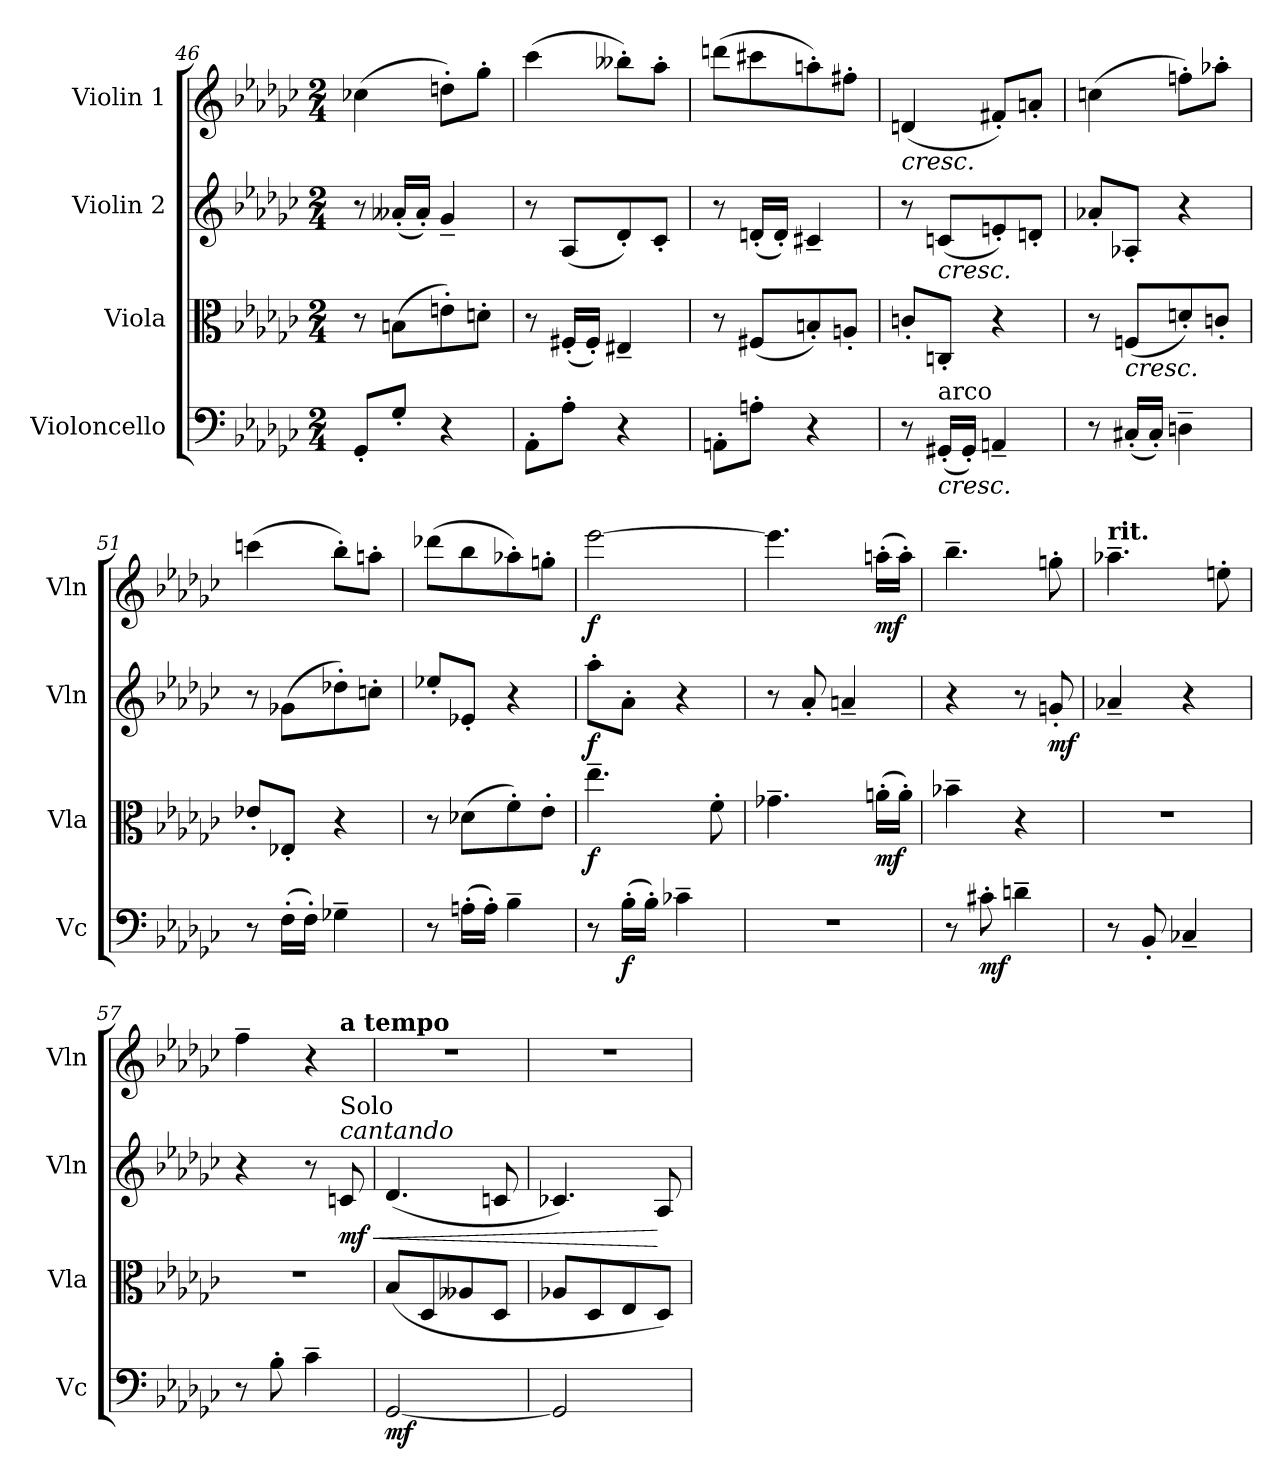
**kern	**dynam	**kern	**dynam	**kern	**dynam	**kern	**dynam
*part4	*part4	*part3	*part3	*part2	*part2	*part1	*part1
*staff4	*staff4	*staff3	*staff3	*staff2	*staff2	*staff1	*staff1
*I"Violoncello	*	*I"Viola	*	*I"Violin 2	*	*I"Violin 1	*
*I'Vc	*	*I'Vla	*	*I'Vln	*	*I'Vln	*
*clefF4	*	*clefC3	*	*clefG2	*	*clefG2	*
*k[b-e-a-d-g-c-]	*	*k[b-e-a-d-g-c-]	*	*k[b-e-a-d-g-c-]	*	*k[b-e-a-d-g-c-]	*
*M2/4	*	*M2/4	*	*M2/4	*	*M2/4	*
=46	=46	=46	=46	=46	=46	=46	=46
8GG-'/L	.	8r	.	8r	.	(4cc-X\	.
8G-'/J	.	(8Bn\L	.	(16a--X'/LL	.	.	.
.	.	.	.	16a--'/JJ)	.	.	.
4r	.	8en'\)	.	4g-~/	.	8ddn'\L)	.
.	.	8dn'\J	.	.	.	8gg-'\J	.
=47	=47	=47	=47	=47	=47	=47	=47
8AA-'\L	.	8r	.	8r	.	(4ccc-\	.
8A-'\J	.	(16F#X'/LL	.	(8A-/L	.	.	.
.	.	16F#'/JJ)	.	.	.	.	.
4r	.	4E#X~/	.	8d-'/)	.	8bb--X'\L)	.
.	.	.	.	8c-'/J	.	8aa-'\J	.
=48	=48	=48	=48	=48	=48	=48	=48
8AAn'\L	.	8r	.	8r	.	(8dddn\L	.
8An'\J	.	(8F#X/L	.	(16dn'/LL	.	8ccc#X\	.
.	.	.	.	16d'/JJ)	.	.	.
4r	.	8Bn'/)	.	4c#X~/	.	8aan'\)	.
.	.	8An'/J	.	.	.	8ff#X'\J	.
=49	=49	=49	=49	=49	=49	=49	=49
!	!	!	!	!	!	!LO:TX:b:i:t=cresc.	!
8r	.	8cn'/L	.	8r	.	(4dn/	.
!	!	!	!	!LO:TX:b:i:t=cresc.	!	!	!
!LO:TX:a:t=arco	!	!	!	!	!	!	!
!LO:TX:b:i:t=cresc.	!	!	!	!	!	!	!
(16GG#X'/LL	.	8Cn'/J	.	(8cn/L	.	.	.
16GG#'/JJ)	.	.	.	.	.	.	.
4AAn~/	.	4r	.	8en'/)	.	8f#X'/L)	.
.	.	.	.	8dn'/J	.	8an'/J	.
=50	=50	=50	=50	=50	=50	=50	=50
8r	.	8r	.	8a-X'/L	.	(4ccn\	.
!	!	!LO:TX:b:i:t=cresc.	!	!	!	!	!
(16C#X'/LL	.	(8Fn/L	.	8A-X'/J	.	.	.
16C#'/JJ)	.	.	.	.	.	.	.
4Dn~\	.	8dn'/)	.	4r	.	8ffn'\L)	.
.	.	8cn'/J	.	.	.	8aa-X'\J	.
=51	=51	=51	=51	=51	=51	=51	=51
8r	.	8e-X'/L	.	8r	.	(4cccn\	.
(16F'\LL	.	8E-X'/J	.	(8g-X\L	.	.	.
16F'\JJ)	.	.	.	.	.	.	.
4G-X~\	.	4r	.	8dd-X'\)	.	8bb-'\L)	.
.	.	.	.	8ccn'\J	.	8aan'\J	.
!!LO:LB:g=z
=52	=52	=52	=52	=52	=52	=52	=52
8r	.	8r	.	8ee-X'/L	.	(8ddd-X\L	.
(16An'\LL	.	(8d-X\L	.	8e-X'/J	.	8bb-\	.
16A'\JJ)	.	.	.	.	.	.	.
4B-~\	.	8f'\)	.	4r	.	8aa-X'\)	.
.	.	8e-'\J	.	.	.	8ggn'\J	.
=53	=53	=53	=53	=53	=53	=53	=53
!	!	!	!LO:DY:b	!	!LO:DY:b	!	!LO:DY:b
8r	.	4.ee-~\	f	8aa-'\L	f	[2eee-\	f
!	!LO:DY:b	!	!	!	!	!	!
(16B-'\LL	f	.	.	8a-'\J	.	.	.
16B-'\JJ)	.	.	.	.	.	.	.
4c-X~\	.	.	.	4r	.	.	.
.	.	8f'\	.	.	.	.	.
=54	=54	=54	=54	=54	=54	=54	=54
2r	.	4.g-X~\	.	8r	.	4.eee-\]	.
.	.	.	.	8a-'/	.	.	.
.	.	.	.	4an~/	.	.	.
!	!	!	!LO:DY:b	!	!	!	!LO:DY:b
.	.	(16an'\LL	mf	.	.	(16aan'\LL	mf
.	.	16a'\JJ)	.	.	.	16aa'\JJ)	.
=55	=55	=55	=55	=55	=55	=55	=55
8r	.	4b-X~\	.	4r	.	4.bb-~\	.
!	!LO:DY:b	!	!	!	!	!	!
8c#X'\	mf	.	.	.	.	.	.
4dn~\	.	4r	.	8r	.	.	.
!	!	!	!	!	!LO:DY:b	!	!
.	.	.	.	8gn'/	mf	8ggn'\	.
=56	=56	=56	=56	=56	=56	=56	=56
!	!	!	!	!	!	!LO:TX:a:B:t=rit.	!
8r	.	2r	.	4a-X~/	.	4.aa-X~\	.
8BB-'/	.	.	.	.	.	.	.
4C-X~/	.	.	.	4r	.	.	.
.	.	.	.	.	.	8een'\	.
=57	=57	=57	=57	=57	=57	=57	=57
*	*	*	*	*	*	*^	*
8r	.	2r	.	4r	.	4ff~\	4.ryy	.
8B-'\	.	.	.	.	.	.	.	.
4c-~\	.	.	.	8r	.	4r	.	.
!	!	!	!	!	!	!	!LO:TX:a:B:t=a tempo	!
!	!	!	!	!LO:TX:a:i:t=cantando	!	!	!	!
!	!	!	!	!LO:TX:a:t=Solo	!	!	!	!
!	!	!	!	!	!LO:HP:b	!	!	!
!	!	!	!	!	!LO:DY:n=1:b	!	!	!
.	.	.	.	8cn/	< mf	.	8ryy	.
=58	=58	=58	=58	=58	=58	=58	=58	=58
!	!LO:DY:b	!	!LO:DY:b	!	!	!	!	!
!	!	!	!LO:DY:n=1:b	!	!	!	!	!
*	*	*	*	*	*	*v	*v	*
[2GG-/	mf	(8B-/L	mf other-dynamics	(4.d-/	.	2r	.
.	.	8D-/	.	.	.	.	.
.	.	8A--X/	.	.	.	.	.
.	.	8D-/J	.	8cn/	.	.	.
=59	=59	=59	=59	=59	=59	=59	=59
2GG-/]	.	8A-X/L	.	4.c-X/)	.	2r	.
.	.	8D-/	.	.	.	.	.
.	.	8E-/	.	.	.	.	.
.	.	8D-/J)	.	8A-/	[	.	.
=	=	=	=	=	=	=	=
*-	*-	*-	*-	*-	*-	*-	*-
